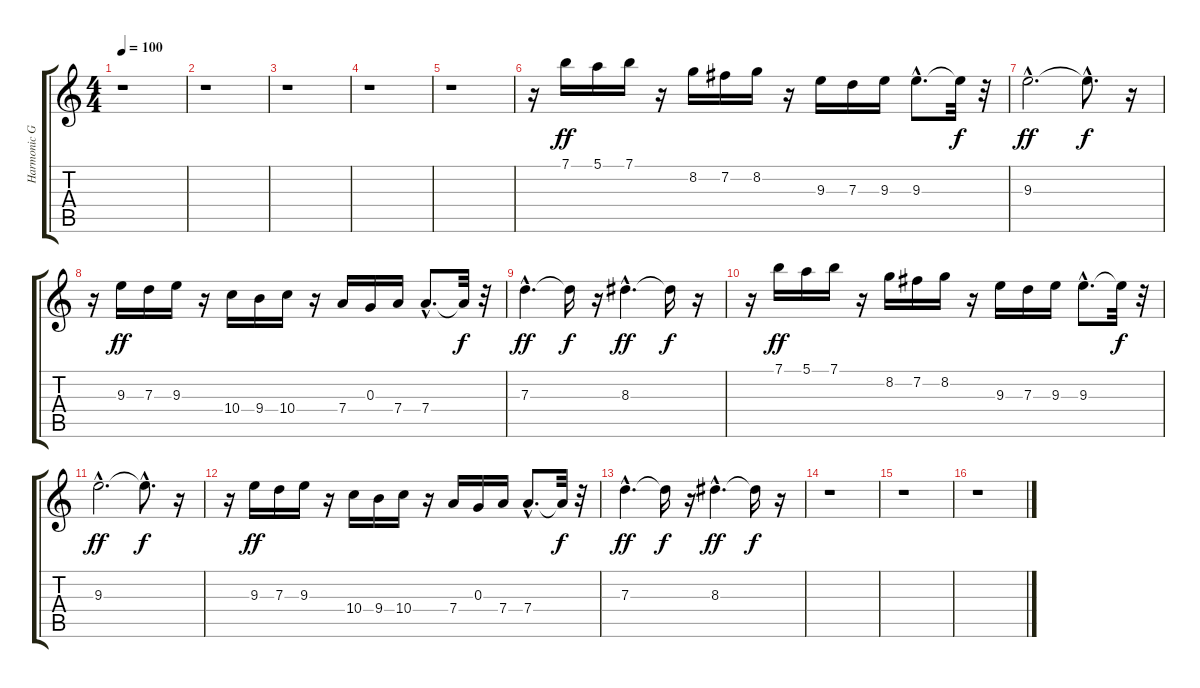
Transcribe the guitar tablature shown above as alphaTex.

\track ("Harmonic Guitar" "Harmonic G") {instrument distortionguitar}
\staff {score tabs}
\tuning (E4 B3 G3 D3 A2 E2) {hide}
\ts (4 4)
\tempo 100
\clef g2
\ks c
r.1{dy ff} |
r.1 |
r.1 |
r.1 |
r.1 |
r.16 7.1.16 5.1.16 7.1.16 r.16 8.2.16 7.2.16 8.2.16 r.16 9.3.16 7.3.16 9.3.16 9.3{hac}.8{d} 9.3{t}.32{dy f} r.32 |
9.3{hac}.2{d dy ff} 9.3{hac t}.8{d dy f} r.16 |
r.16 9.3.16{dy ff} 7.3.16 9.3.16 r.16 10.4.16 9.4.16 10.4.16 r.16 7.4.16 0.3.16 7.4.16 7.4{hac}.8{d} 7.4{t}.32{dy f} r.32 |
7.3{hac}.4{d dy ff} 7.3{t}.16{dy f} r.16 8.3{hac}.4{d dy ff} 8.3{t}.16{dy f} r.16 |
r.16 7.1.16{dy ff} 5.1.16 7.1.16 r.16 8.2.16 7.2.16 8.2.16 r.16 9.3.16 7.3.16 9.3.16 9.3{hac}.8{d} 9.3{t}.32{dy f} r.32 |
9.3{hac}.2{d dy ff} 9.3{hac t}.8{d dy f} r.16 |
r.16 9.3.16{dy ff} 7.3.16 9.3.16 r.16 10.4.16 9.4.16 10.4.16 r.16 7.4.16 0.3.16 7.4.16 7.4{hac}.8{d} 7.4{t}.32{dy f} r.32 |
7.3{hac}.4{d dy ff} 7.3{t}.16{dy f} r.16 8.3{hac}.4{d dy ff} 8.3{t}.16{dy f} r.16 |
r.1 |
r.1 |
r.1
